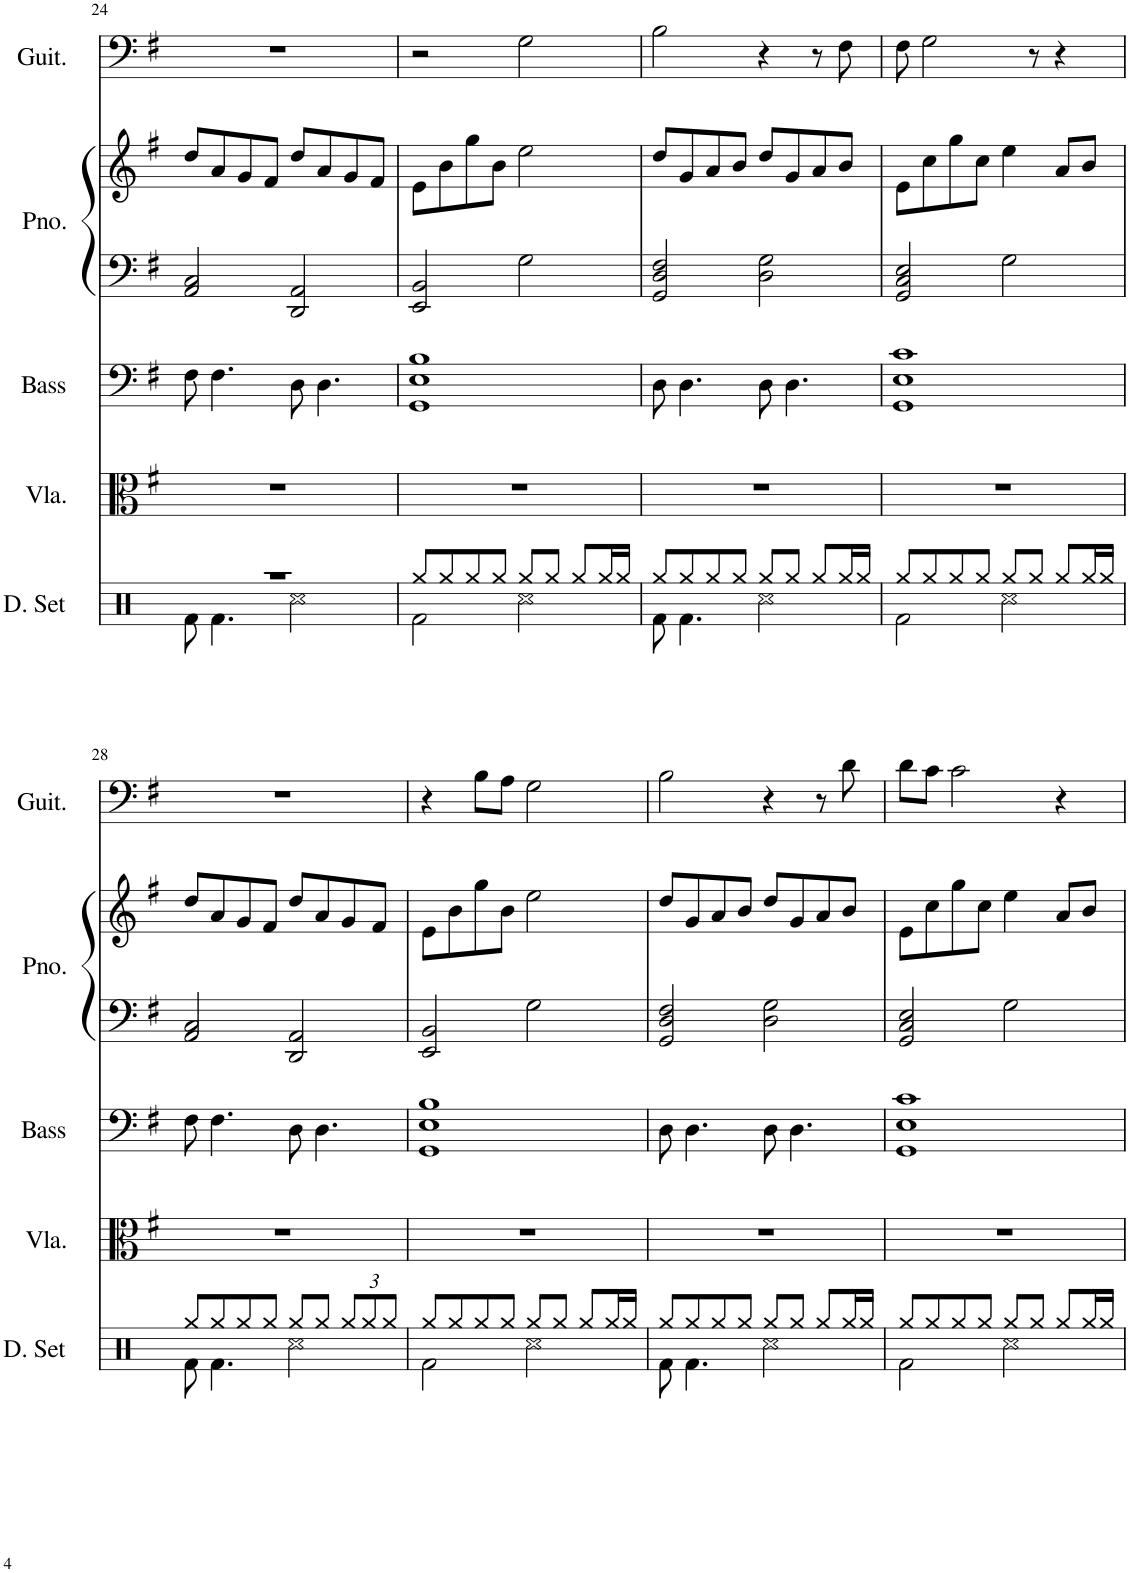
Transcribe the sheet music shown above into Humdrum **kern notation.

**kern	**kern	**kern	**kern	**kern	**kern
*part5	*part4	*part3	*part2	*part2	*part1
*staff6	*staff5	*staff4	*staff3	*staff2	*staff1
*I"Drumset	*I"Viola	*I"Acoustic Bass	*I"Piano	*	*I"Acoustic Guitar
*I'D. Set	*I'Vla.	*I'Bass	*I'Pno.	*	*I'Guit.
!!LO:PB:g=z
*clefX	*clefC3	*clefF4	*clefF4	*clefG2	*clefF4
*	*	*Trd7c12	*	*	*
*k[]	*k[f#]	*k[f#]	*k[f#]	*k[f#]	*k[f#]
*M4/4	*M4/4	*M4/4	*M4/4	*M4/4	*M4/4
=24	=24	=24	=24	=24	=24
*^	*	*	*	*	*
1r	8Rf\	1r	8F#\	2AA/ 2C/	8dd/L	1r
.	4.Rf\	.	4.F#\	.	8a/	.
.	.	.	.	.	8g/	.
.	.	.	.	.	8f#/J	.
.	2Rcc\	.	8D\	2DD/ 2AA/	8dd/L	.
.	.	.	4.D\	.	8a/	.
.	.	.	.	.	8g/	.
.	.	.	.	.	8f#/J	.
=25	=25	=25	=25	=25	=25	=25
8Rgg/L	2Rf\	1r	1GG 1E 1B	2EE/ 2BB/	8e\L	2r
8Rgg/	.	.	.	.	8b\	.
8Rgg/	.	.	.	.	8gg\	.
8Rgg/J	.	.	.	.	8b\J	.
8Rgg/L	2Rcc\	.	.	2G\	2ee\	2G\
8Rgg/J	.	.	.	.	.	.
8Rgg/L	.	.	.	.	.	.
16Rgg/L	.	.	.	.	.	.
16Rgg/JJ	.	.	.	.	.	.
=26	=26	=26	=26	=26	=26	=26
8Rgg/L	8Rf\	1r	8D\	2GG/ 2D/ 2F#/	8dd/L	2B\
8Rgg/	4.Rf\	.	4.D\	.	8g/	.
8Rgg/	.	.	.	.	8a/	.
8Rgg/J	.	.	.	.	8b/J	.
8Rgg/L	2Rcc\	.	8D\	2D\ 2G\	8dd/L	4r
8Rgg/J	.	.	4.D\	.	8g/	.
8Rgg/L	.	.	.	.	8a/	8r
16Rgg/L	.	.	.	.	8b/J	8F#\
16Rgg/JJ	.	.	.	.	.	.
=27	=27	=27	=27	=27	=27	=27
8Rgg/L	2Rf\	1r	1GG 1E 1c	2GG/ 2C/ 2E/	8e\L	8F#\
8Rgg/	.	.	.	.	8cc\	2G\
8Rgg/	.	.	.	.	8gg\	.
8Rgg/J	.	.	.	.	8cc\J	.
8Rgg/L	2Rcc\	.	.	2G\	4ee\	.
8Rgg/J	.	.	.	.	.	8r
8Rgg/L	.	.	.	.	8a/L	4r
16Rgg/L	.	.	.	.	8b/J	.
16Rgg/JJ	.	.	.	.	.	.
!!LO:LB:g=z
=28	=28	=28	=28	=28	=28	=28
8Rgg/L	8Rf\	1r	8F#\	2AA/ 2C/	8dd/L	1r
8Rgg/	4.Rf\	.	4.F#\	.	8a/	.
8Rgg/	.	.	.	.	8g/	.
8Rgg/J	.	.	.	.	8f#/J	.
8Rgg/L	2Rcc\	.	8D\	2DD/ 2AA/	8dd/L	.
8Rgg/J	.	.	4.D\	.	8a/	.
*Xbrackettup	*	*	*	*	*	*
12Rgg/L	.	.	.	.	8g/	.
12Rgg/	.	.	.	.	.	.
.	.	.	.	.	8f#/J	.
12Rgg/J	.	.	.	.	.	.
=29	=29	=29	=29	=29	=29	=29
8Rgg/L	2Rf\	1r	1GG 1E 1B	2EE/ 2BB/	8e\L	4r
8Rgg/	.	.	.	.	8b\	.
8Rgg/	.	.	.	.	8gg\	8B\L
8Rgg/J	.	.	.	.	8b\J	8A\J
8Rgg/L	2Rcc\	.	.	2G\	2ee\	2G\
8Rgg/J	.	.	.	.	.	.
8Rgg/L	.	.	.	.	.	.
16Rgg/L	.	.	.	.	.	.
16Rgg/JJ	.	.	.	.	.	.
=30	=30	=30	=30	=30	=30	=30
8Rgg/L	8Rf\	1r	8D\	2GG/ 2D/ 2F#/	8dd/L	2B\
8Rgg/	4.Rf\	.	4.D\	.	8g/	.
8Rgg/	.	.	.	.	8a/	.
8Rgg/J	.	.	.	.	8b/J	.
8Rgg/L	2Rcc\	.	8D\	2D\ 2G\	8dd/L	4r
8Rgg/J	.	.	4.D\	.	8g/	.
8Rgg/L	.	.	.	.	8a/	8r
16Rgg/L	.	.	.	.	8b/J	8d\
16Rgg/JJ	.	.	.	.	.	.
=31	=31	=31	=31	=31	=31	=31
8Rgg/L	2Rf\	1r	1GG 1E 1c	2GG/ 2C/ 2E/	8e\L	8d\L
8Rgg/	.	.	.	.	8cc\	8c\J
8Rgg/	.	.	.	.	8gg\	2c\
8Rgg/J	.	.	.	.	8cc\J	.
8Rgg/L	2Rcc\	.	.	2G\	4ee\	.
8Rgg/J	.	.	.	.	.	.
8Rgg/L	.	.	.	.	8a/L	4r
16Rgg/L	.	.	.	.	8b/J	.
16Rgg/JJ	.	.	.	.	.	.
*v	*v	*	*	*	*	*
=	=	=	=	=	=
*-	*-	*-	*-	*-	*-
